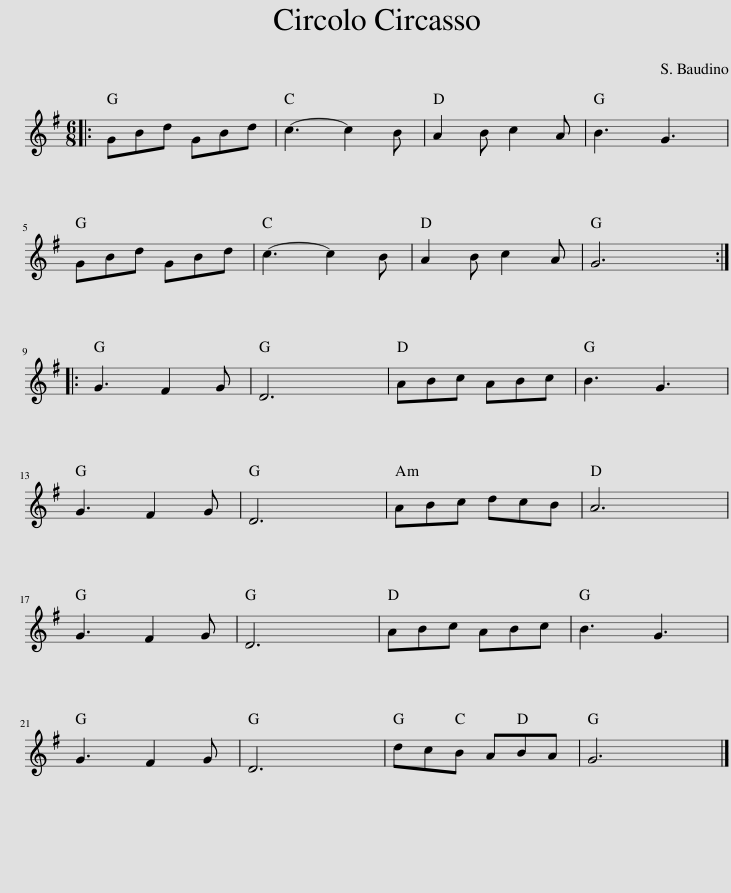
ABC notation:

X:1
L:1/8
M:6/8
I:linebreak $
K:G
V:1 treble
V:1
|: GBd GBd | c3- c2 B | A2 B c2 A | B3 G3 |$ GBd GBd | %5
 c3- c2 B | A2 B c2 A | G6 ::$ G3 F2 G | D6 | %10
 ABc ABc | B3 G3 |$ G3 F2 G | D6 | ABc dcB | %15
 A6 |$ G3 F2 G | D6 | ABc ABc | B3 G3 |$ %20
 G3 F2 G | D6 | dcB ABA | G6 |] %24
